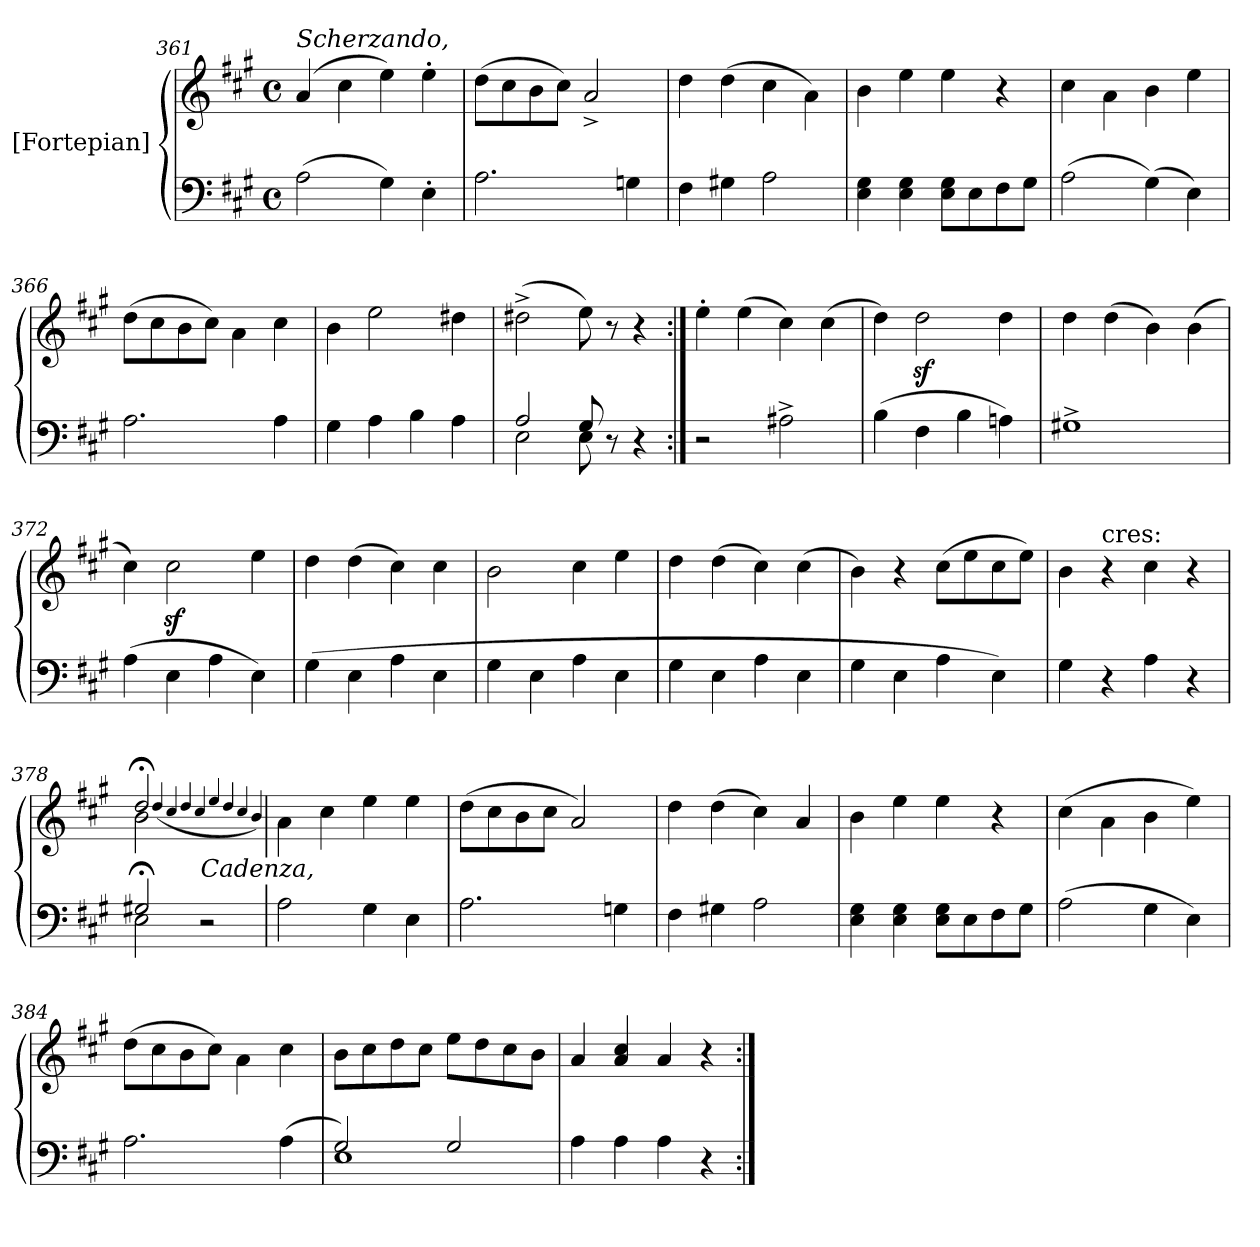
**kern	**kern
*part1	*part1
*staff2	*staff1
*I"[Fortepian]	*
*clefF4	*clefG2
*k[f#c#g#]	*k[f#c#g#]
*M4/4	*M4/4
*met(c)	*met(c)
=361	=361
!	!LO:TX:a:i:t=Scherzando,
(2A\	(4a/
.	4cc#\
4G#\)	4ee\)
4E'\	4ee'\
=362	=362
2.A\	(8dd\L
.	8cc#\
.	8b\
.	8cc#\J)
.	2a^/
4Gn\	.
=363	=363
4F#\	4dd\
4G#X\	(4dd\
2A\	4cc#\
.	4a\)
=364	=364
4E\ 4G#\	4b\
4E\ 4G#\	4ee\
8E\ 8G#\L	4ee\
8E\	.
8F#\	4r
8G#\J	.
=365	=365
(2A\	4cc#\
.	4a\
(4G#\)	4b\
4E\)	4ee\
=366	=366
2.A\	(8dd\L
.	8cc#\
.	8b\
.	8cc#\J)
.	4a\
4A\	4cc#\
=367	=367
4G#\	4b\
4A\	2ee\
4B\	.
4A\	4dd#X\
=368	=368
*^	*
2A/	2E\	(2dd#X^<\
8G#/	8E\	8ee\)
8r	8ryy	8r
4r	4ryy	4r
*v	*v	*
=369:|!	=369:|!
2r	4ee'\
.	(4ee\
2A#X^<\	4cc#\)
.	(4cc#\
=370	=370
(4B\	4dd\)
4F#\	2ddz\
4B\	.
4An\)	4dd\
=371	=371
1G#X^<	4dd\
.	(4dd\
.	4b\)
.	(4b\
=372	=372
(4A\	4cc#\)
4E\	2cc#z\
4A\	.
4E\)	4ee\
=373	=373
(4G#\	4dd\
4E\	(4dd\
4A\	4cc#\)
4E\	4cc#\
=374	=374
4G#\	2b\
4E\	.
4A\	4cc#\
4E\	4ee\
=375	=375
4G#\	4dd\
4E\	(4dd\
4A\	4cc#\)
4E\	(4cc#\
=376	=376
4G#\	4b\)
4E\	4r
4A\	(8cc#\L
.	8ee\
4E\)	8cc#\
.	8ee\J)
=377	=377
4G#\	4b\
!	!LO:TX:t=cres&colon;
4r	4r
4A\	4cc#\
4r	4r
=378	=378
*^	*^
2G#X;</	2E\	2dd;</	2b\
!	!	!LO:TX:b:i:t=Cadenza,	!
2r	2ryy	2ryy	2ryy
*v	*v	*	*
*	*v	*v
.	(>4qqdd/
.	4qqcc#/
.	4qqdd/
.	4qqcc#/
.	4qqee/
.	4qqdd/
.	4qqcc#/
.	4qqb/)
=379	=379
2A\	4a\
.	4cc#\
4G#\	4ee\
4E\	4ee\
=380	=380
2.A\	(8dd\L
.	8cc#\
.	8b\
.	8cc#\J
.	2a/)
4Gn\	.
=381	=381
4F#\	4dd\
4G#X\	(4dd\
2A\	4cc#\)
.	4a/
=382	=382
4E\ 4G#\	4b\
4E\ 4G#\	4ee\
8E\ 8G#\L	4ee\
8E\	.
8F#\	4r
8G#\J	.
=383	=383
(2A\	(4cc#\
.	4a\
4G#\	4b\
4E\)	4ee\)
=384	=384
2.A\	(8dd\L
.	8cc#\
.	8b\
.	8cc#\J)
.	4a\
(4A\	4cc#\
=385	=385
*^	*
2G#/)	1E	8b\L
.	.	8cc#\
.	.	8dd\
.	.	8cc#\J
2G#/	.	8ee\L
.	.	8dd\
.	.	8cc#\
.	.	8b\J
*v	*v	*
=386	=386
4A\	4a/
4A\	4a/ 4cc#/
4A\	4a/
4r	4r
=:|!	=:|!
*-	*-
